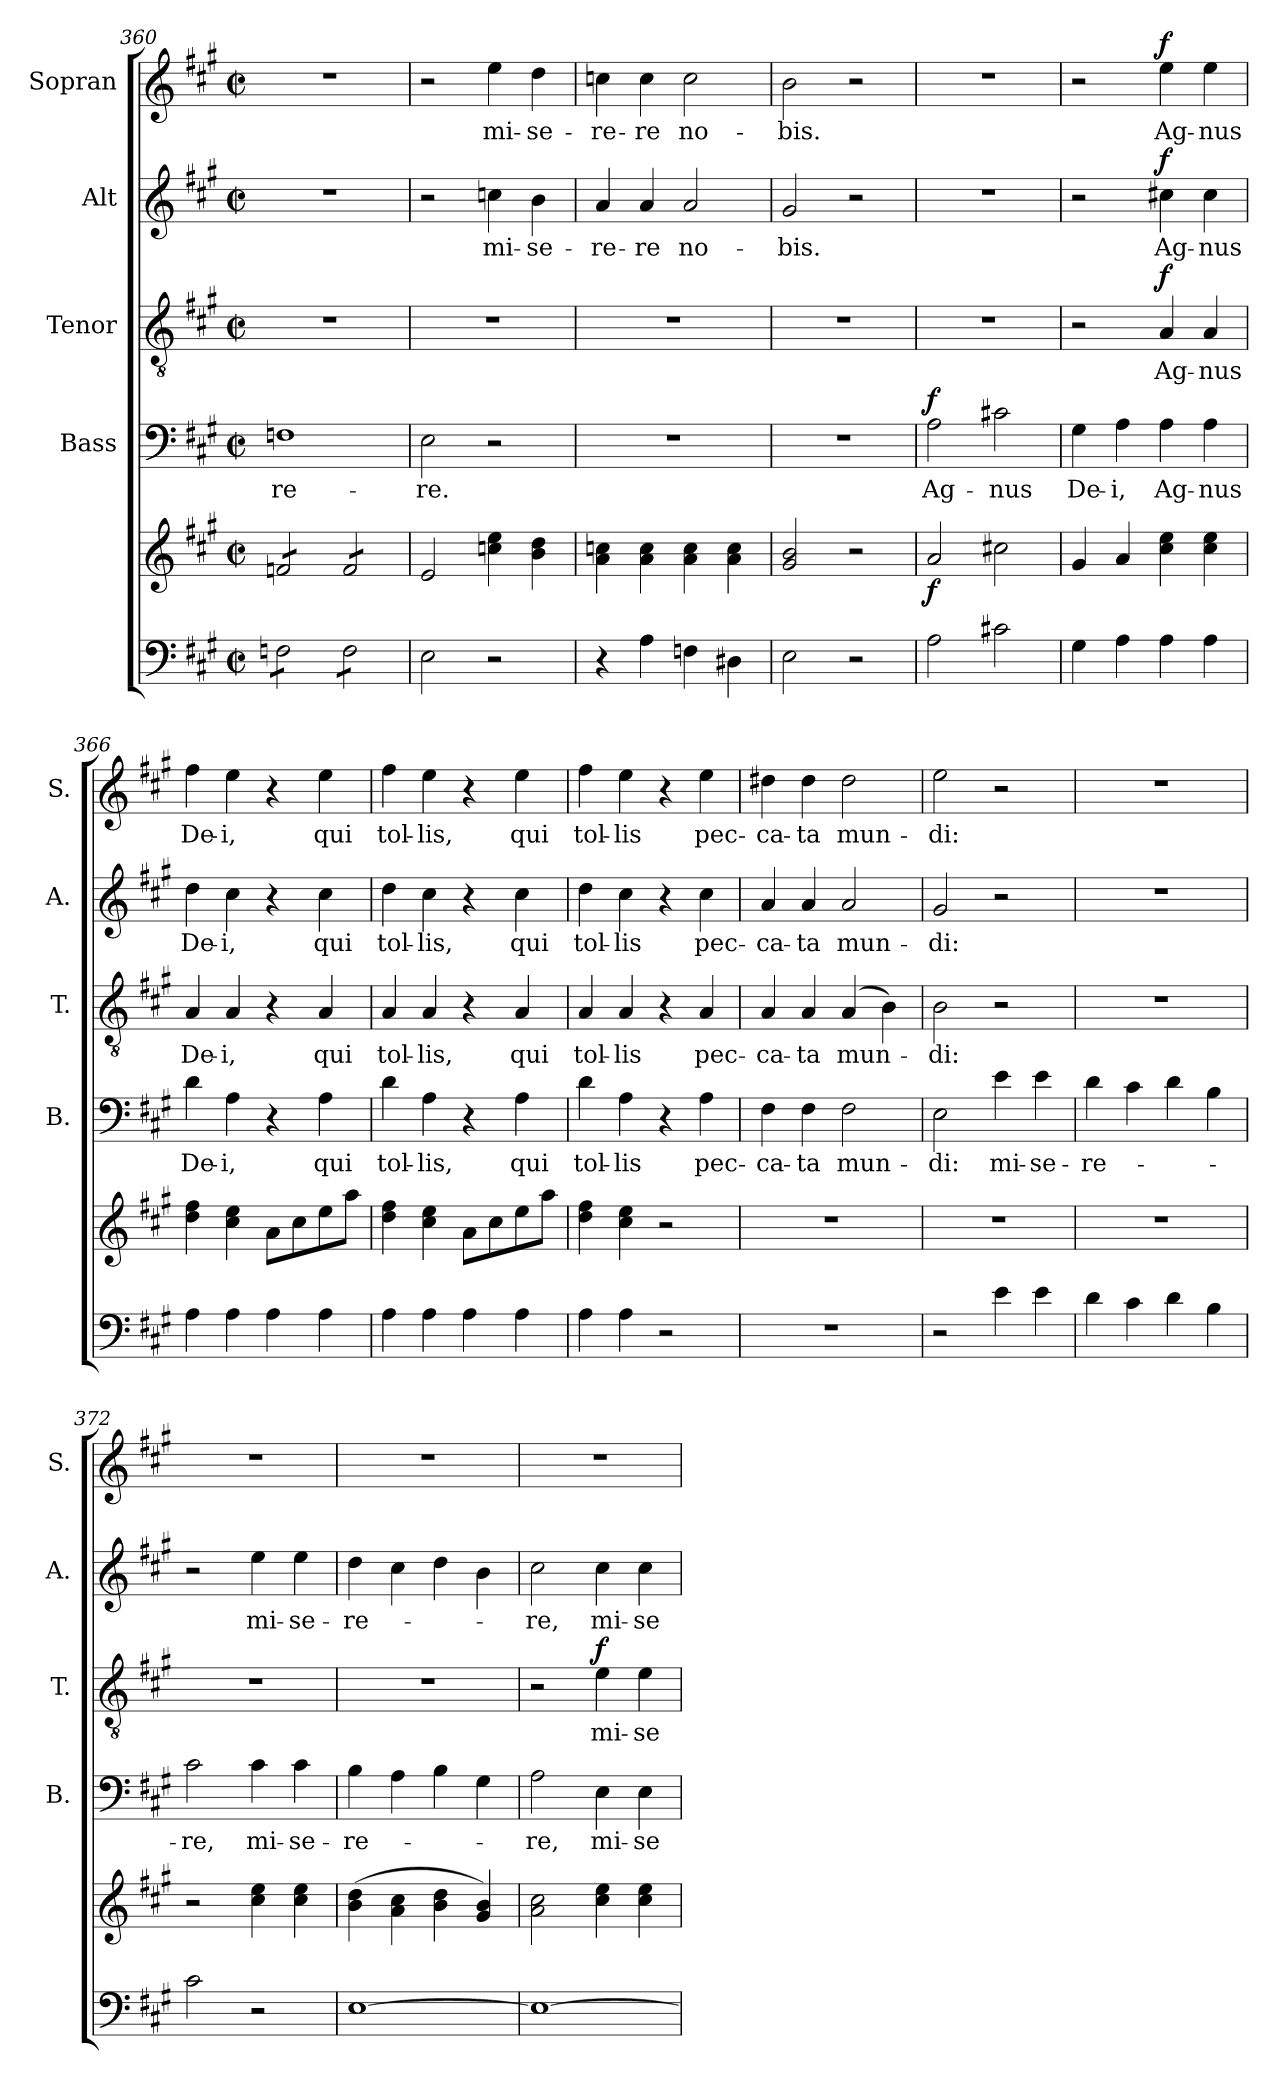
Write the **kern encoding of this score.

**kern	**kern	**dynam	**kern	**text	**dynam	**kern	**text	**dynam	**kern	**text	**dynam	**kern	**text	**dynam
*part5	*part5	*part5	*part4	*part4	*part4	*part3	*part3	*part3	*part2	*part2	*part2	*part1	*part1	*part1
*staff6	*staff5	*staff5/6	*staff4	*staff4	*staff4	*staff3	*staff3	*staff3	*staff2	*staff2	*staff2	*staff1	*staff1	*staff1
*	*	*	*I"Bass	*	*	*I"Tenor	*	*	*I"Alt	*	*	*I"Sopran	*	*
*	*	*	*I'B.	*	*	*I'T.	*	*	*I'A.	*	*	*I'S.	*	*
*clefF4	*clefG2	*	*clefF4	*	*	*clefGv2	*	*	*clefG2	*	*	*clefG2	*	*
*k[f#c#g#]	*k[f#c#g#]	*	*k[f#c#g#]	*	*	*k[f#c#g#]	*	*	*k[f#c#g#]	*	*	*k[f#c#g#]	*	*
*A:	*A:	*	*A:	*	*	*A:	*	*	*A:	*	*	*A:	*	*
*M2/2	*M2/2	*	*M2/2	*	*	*M2/2	*	*	*M2/2	*	*	*M2/2	*	*
*met(c|)	*met(c|)	*	*met(c|)	*	*	*met(c|)	*	*	*met(c|)	*	*	*met(c|)	*	*
=360	=360	=360	=360	=360	=360	=360	=360	=360	=360	=360	=360	=360	=360	=360
!	!	!	!	!LO:LY:b	!	!	!	!	!	!	!	!	!	!
*tremolo	*	*	*	*	*	*	*	*	*	*	*	*	*	*
*	*tremolo	*	*	*	*	*	*	*	*	*	*	*	*	*
8Fn\L	8fn/L	.	1Fn	-re-	.	1r	.	.	1r	.	.	1r	.	.
8Fn\	8fn/	.	.	.	.	.	.	.	.	.	.	.	.	.
8Fn\	8fn/	.	.	.	.	.	.	.	.	.	.	.	.	.
8Fn\J	8fn/J	.	.	.	.	.	.	.	.	.	.	.	.	.
8F\L	8f/L	.	.	.	.	.	.	.	.	.	.	.	.	.
8F\	8f/	.	.	.	.	.	.	.	.	.	.	.	.	.
8F\	8f/	.	.	.	.	.	.	.	.	.	.	.	.	.
8F\J	8f/J	.	.	.	.	.	.	.	.	.	.	.	.	.
*	*Xtremolo	*	*	*	*	*	*	*	*	*	*	*	*	*
*Xtremolo	*	*	*	*	*	*	*	*	*	*	*	*	*	*
=361	=361	=361	=361	=361	=361	=361	=361	=361	=361	=361	=361	=361	=361	=361
!	!	!	!	!LO:LY:b	!	!	!	!	!	!	!	!	!	!
2E\	2e/	.	2E\	-re.	.	1r	.	.	2r	.	.	2r	.	.
!	!	!	!	!	!	!	!	!	!	!LO:LY:b	!	!	!LO:LY:b	!
2r	4ccn\ 4ee\	.	2r	.	.	.	.	.	4ccn\	mi-	.	4ee\	mi-	.
!	!	!	!	!	!	!	!	!	!	!LO:LY:b	!	!	!LO:LY:b	!
.	4b\ 4dd\	.	.	.	.	.	.	.	4b\	-se-	.	4dd\	-se-	.
=362	=362	=362	=362	=362	=362	=362	=362	=362	=362	=362	=362	=362	=362	=362
!	!	!	!	!	!	!	!	!	!	!LO:LY:b	!	!	!LO:LY:b	!
4r	4a\ 4ccn\	.	1r	.	.	1r	.	.	4a/	-re-	.	4ccn\	-re-	.
!	!	!	!	!	!	!	!	!	!	!LO:LY:b	!	!	!LO:LY:b	!
4A\	4a\ 4cc\	.	.	.	.	.	.	.	4a/	-re	.	4cc\	-re	.
!	!	!	!	!	!	!	!	!	!	!LO:LY:b	!	!	!LO:LY:b	!
4Fn\	4a\ 4cc\	.	.	.	.	.	.	.	2a/	no-	.	2cc\	no-	.
4D#X\	4a\ 4cc\	.	.	.	.	.	.	.	.	.	.	.	.	.
=363	=363	=363	=363	=363	=363	=363	=363	=363	=363	=363	=363	=363	=363	=363
!	!	!	!	!	!	!	!	!	!	!LO:LY:b	!	!	!LO:LY:b	!
2E\	2g#/ 2b/	.	1r	.	.	1r	.	.	2g#/	-bis.	.	2b\	-bis.	.
2r	2r	.	.	.	.	.	.	.	2r	.	.	2r	.	.
=364	=364	=364	=364	=364	=364	=364	=364	=364	=364	=364	=364	=364	=364	=364
!	!	!LO:DY:b	!	!LO:LY:b	!LO:DY:a	!	!	!	!	!	!	!	!	!
2A\	2a/	f	2A\	Ag-	f	1r	.	.	1r	.	.	1r	.	.
!	!	!	!	!LO:LY:b	!	!	!	!	!	!	!	!	!	!
2c#X\	2cc#X\	.	2c#X\	-nus	.	.	.	.	.	.	.	.	.	.
!!LO:LB:g=z
=365	=365	=365	=365	=365	=365	=365	=365	=365	=365	=365	=365	=365	=365	=365
!	!	!	!	!LO:LY:b	!	!	!	!	!	!	!	!	!	!
4G#\	4g#/	.	4G#\	De-	.	2r	.	.	2r	.	.	2r	.	.
!	!	!	!	!LO:LY:b	!	!	!	!	!	!	!	!	!	!
4A\	4a/	.	4A\	-i,	.	.	.	.	.	.	.	.	.	.
!	!	!	!	!LO:LY:b	!	!	!LO:LY:b	!LO:DY:a	!	!LO:LY:b	!LO:DY:a	!	!LO:LY:b	!LO:DY:a
4A\	4cc#\ 4ee\	.	4A\	Ag-	.	4A/	Ag-	f	4cc#X\	Ag-	f	4ee\	Ag-	f
!	!	!	!	!LO:LY:b	!	!	!LO:LY:b	!	!	!LO:LY:b	!	!	!LO:LY:b	!
4A\	4cc#\ 4ee\	.	4A\	-nus	.	4A/	-nus	.	4cc#\	-nus	.	4ee\	-nus	.
=366	=366	=366	=366	=366	=366	=366	=366	=366	=366	=366	=366	=366	=366	=366
!	!	!	!	!LO:LY:b	!	!	!LO:LY:b	!	!	!LO:LY:b	!	!	!LO:LY:b	!
4A\	4dd\ 4ff#\	.	4d\	De-	.	4A/	De-	.	4dd\	De-	.	4ff#\	De-	.
!	!	!	!	!LO:LY:b	!	!	!LO:LY:b	!	!	!LO:LY:b	!	!	!LO:LY:b	!
4A\	4cc#\ 4ee\	.	4A\	-i,	.	4A/	-i,	.	4cc#\	-i,	.	4ee\	-i,	.
4A\	8a\L	.	4r	.	.	4r	.	.	4r	.	.	4r	.	.
.	8cc#\	.	.	.	.	.	.	.	.	.	.	.	.	.
!	!	!	!	!LO:LY:b	!	!	!LO:LY:b	!	!	!LO:LY:b	!	!	!LO:LY:b	!
4A\	8ee\	.	4A\	qui	.	4A/	qui	.	4cc#\	qui	.	4ee\	qui	.
.	8aa\J	.	.	.	.	.	.	.	.	.	.	.	.	.
=367	=367	=367	=367	=367	=367	=367	=367	=367	=367	=367	=367	=367	=367	=367
!	!	!	!	!LO:LY:b	!	!	!LO:LY:b	!	!	!LO:LY:b	!	!	!LO:LY:b	!
4A\	4dd\ 4ff#\	.	4d\	tol-	.	4A/	tol-	.	4dd\	tol-	.	4ff#\	tol-	.
!	!	!	!	!LO:LY:b	!	!	!LO:LY:b	!	!	!LO:LY:b	!	!	!LO:LY:b	!
4A\	4cc#\ 4ee\	.	4A\	-lis,	.	4A/	-lis,	.	4cc#\	-lis,	.	4ee\	-lis,	.
4A\	8a\L	.	4r	.	.	4r	.	.	4r	.	.	4r	.	.
.	8cc#\	.	.	.	.	.	.	.	.	.	.	.	.	.
!	!	!	!	!LO:LY:b	!	!	!LO:LY:b	!	!	!LO:LY:b	!	!	!LO:LY:b	!
4A\	8ee\	.	4A\	qui	.	4A/	qui	.	4cc#\	qui	.	4ee\	qui	.
.	8aa\J	.	.	.	.	.	.	.	.	.	.	.	.	.
=368	=368	=368	=368	=368	=368	=368	=368	=368	=368	=368	=368	=368	=368	=368
!	!	!	!	!LO:LY:b	!	!	!LO:LY:b	!	!	!LO:LY:b	!	!	!LO:LY:b	!
4A\	4dd\ 4ff#\	.	4d\	tol-	.	4A/	tol-	.	4dd\	tol-	.	4ff#\	tol-	.
!	!	!	!	!LO:LY:b	!	!	!LO:LY:b	!	!	!LO:LY:b	!	!	!LO:LY:b	!
4A\	4cc#\ 4ee\	.	4A\	-lis	.	4A/	-lis	.	4cc#\	-lis	.	4ee\	-lis	.
2r	2r	.	4r	.	.	4r	.	.	4r	.	.	4r	.	.
!	!	!	!	!LO:LY:b	!	!	!LO:LY:b	!	!	!LO:LY:b	!	!	!LO:LY:b	!
.	.	.	4A\	pec-	.	4A/	pec-	.	4cc#\	pec-	.	4ee\	pec-	.
=369	=369	=369	=369	=369	=369	=369	=369	=369	=369	=369	=369	=369	=369	=369
!	!	!	!	!LO:LY:b	!	!	!LO:LY:b	!	!	!LO:LY:b	!	!	!LO:LY:b	!
1r	1r	.	4F#\	-ca-	.	4A/	-ca-	.	4a/	-ca-	.	4dd#X\	-ca-	.
!	!	!	!	!LO:LY:b	!	!	!LO:LY:b	!	!	!LO:LY:b	!	!	!LO:LY:b	!
.	.	.	4F#\	-ta	.	4A/	-ta	.	4a/	-ta	.	4dd#\	-ta	.
!	!	!	!	!LO:LY:b	!	!	!LO:LY:b	!	!	!LO:LY:b	!	!	!LO:LY:b	!
.	.	.	2F#\	mun-	.	(4A/	mun-	.	2a/	mun-	.	2dd#\	mun-	.
.	.	.	.	.	.	4B\)	.	.	.	.	.	.	.	.
=370	=370	=370	=370	=370	=370	=370	=370	=370	=370	=370	=370	=370	=370	=370
!	!	!	!	!LO:LY:b	!	!	!LO:LY:b	!	!	!LO:LY:b	!	!	!LO:LY:b	!
2r	1r	.	2E\	-di:	.	2B\	-di:	.	2g#/	-di:	.	2ee\	-di:	.
!	!	!	!	!LO:LY:b	!	!	!	!	!	!	!	!	!	!
4e\	.	.	4e\	mi-	.	2r	.	.	2r	.	.	2r	.	.
!	!	!	!	!LO:LY:b	!	!	!	!	!	!	!	!	!	!
4e\	.	.	4e\	-se-	.	.	.	.	.	.	.	.	.	.
!!LO:PB:g=z
=371	=371	=371	=371	=371	=371	=371	=371	=371	=371	=371	=371	=371	=371	=371
!	!	!	!	!LO:LY:b	!	!	!	!	!	!	!	!	!	!
4d\	1r	.	4d\	-re-	.	1r	.	.	1r	.	.	1r	.	.
4c#\	.	.	4c#\	.	.	.	.	.	.	.	.	.	.	.
4d\	.	.	4d\	.	.	.	.	.	.	.	.	.	.	.
4B\	.	.	4B\	.	.	.	.	.	.	.	.	.	.	.
=372	=372	=372	=372	=372	=372	=372	=372	=372	=372	=372	=372	=372	=372	=372
!	!	!	!	!LO:LY:b	!	!	!	!	!	!	!	!	!	!
2c#\	2r	.	2c#\	-re,	.	1r	.	.	2r	.	.	1r	.	.
!	!	!	!	!LO:LY:b	!	!	!	!	!	!LO:LY:b	!	!	!	!
2r	4cc#\ 4ee\	.	4c#\	mi-	.	.	.	.	4ee\	mi-	.	.	.	.
!	!	!	!	!LO:LY:b	!	!	!	!	!	!LO:LY:b	!	!	!	!
.	4cc#\ 4ee\	.	4c#\	-se-	.	.	.	.	4ee\	-se-	.	.	.	.
=373	=373	=373	=373	=373	=373	=373	=373	=373	=373	=373	=373	=373	=373	=373
!	!	!	!	!LO:LY:b	!	!	!	!	!	!LO:LY:b	!	!	!	!
[1E	(>4b\ 4dd\	.	4B\	-re-	.	1r	.	.	4dd\	-re-	.	1r	.	.
.	4a\ 4cc#\	.	4A\	.	.	.	.	.	4cc#\	.	.	.	.	.
.	4b\ 4dd\	.	4B\	.	.	.	.	.	4dd\	.	.	.	.	.
.	4g#/ 4b/)	.	4G#\	.	.	.	.	.	4b\	.	.	.	.	.
=374	=374	=374	=374	=374	=374	=374	=374	=374	=374	=374	=374	=374	=374	=374
!	!	!	!	!LO:LY:b	!	!	!	!	!	!LO:LY:b	!	!	!	!
1E_	2a\ 2cc#\	.	2A\	-re,	.	2r	.	.	2cc#\	-re,	.	1r	.	.
!	!	!	!	!LO:LY:b	!	!	!LO:LY:b	!LO:DY:a	!	!LO:LY:b	!	!	!	!
.	4cc#\ 4ee\	.	4E\	mi-	.	4e\	mi-	f	4cc#\	mi-	.	.	.	.
!	!	!	!	!LO:LY:b	!	!	!LO:LY:b	!	!	!LO:LY:b	!	!	!	!
.	4cc#\ 4ee\	.	4E\	-se-	.	4e\	-se-	.	4cc#\	-se-	.	.	.	.
=	=	=	=	=	=	=	=	=	=	=	=	=	=	=
*-	*-	*-	*-	*-	*-	*-	*-	*-	*-	*-	*-	*-	*-	*-
